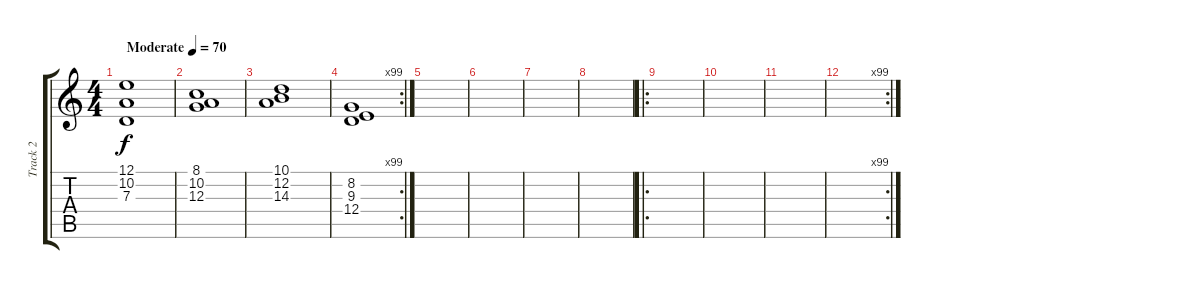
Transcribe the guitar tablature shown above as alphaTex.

\track ("Track 2" "Track 2") {instrument pad2warm}
\staff {score tabs}
\tuning (E4 B3 G3 D3 A2 E2) {hide}
\ts (4 4)
\tempo (70 "Moderate")
\clef g2
\ks c
(12.1 10.2 7.3).1{dy f instrument pad2warm} |
(8.1 10.2 12.3).1 |
(10.1 12.2 14.3).1 |
\rc 99
(8.2 9.3 12.4).1 |
|
|
|
|
\ro
|
|
|
\rc 99
